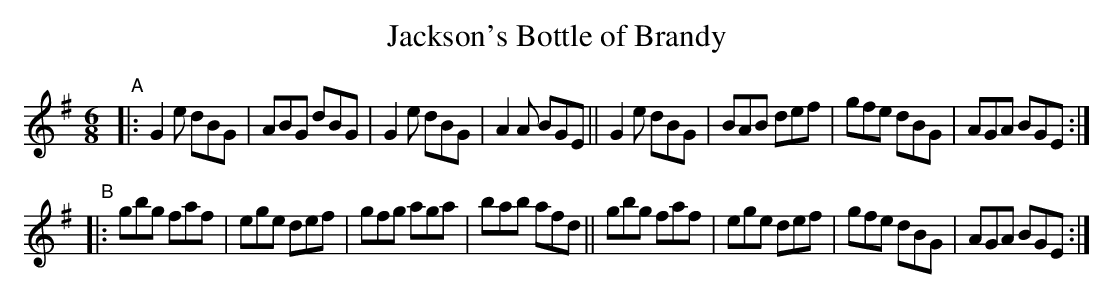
X:1
T: Jackson's Bottle of Brandy
M: 6/8
L: 1/8
K: Em
"^A"\
|: G2e dBG | ABG dBG | G2e dBG | A2A BGE \
|| G2e dBG | BAB def | gfe dBG | AGA BGE :|
"^B"\
|: gbg faf | ege def | gfg aga | bab afd \
|| gbg faf | ege def | gfe dBG | AGA BGE :|
